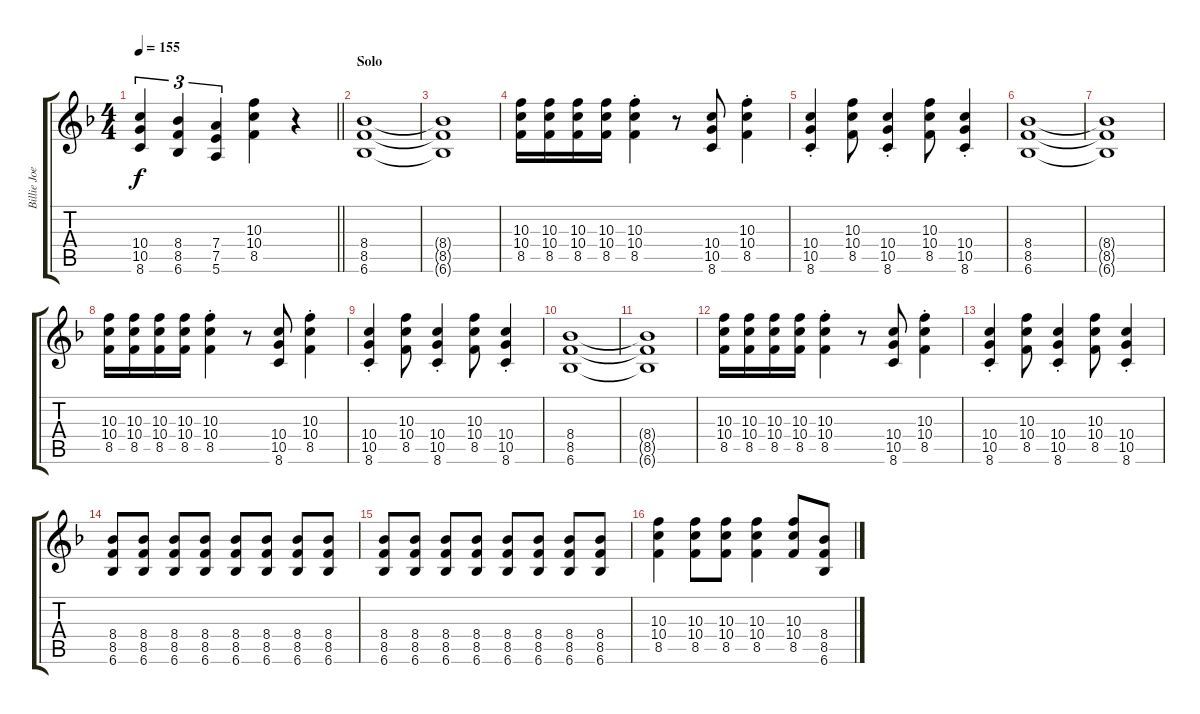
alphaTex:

\track ("Billie Joe (Rhthym Guitar)" "Billie Joe") {instrument distortionguitar}
\staff {score tabs}
\tuning (E4 B3 G3 D3 A2 E2) {hide}
\ts (4 4)
\tempo 155
\clef g2
\barLineRight lightlight
\ks f
(10.4 10.5 8.6).4{tu (3 2) dy f} (8.4 8.5 6.6).4{tu (3 2)} (7.4 7.5 5.6).4{tu (3 2)} (10.3 10.4 8.5).4 r.4 |
\section ("" "Solo")
(8.4 8.5 6.6).1{balance 0} |
(8.4{t} 8.5{t} 6.6{t}).1 |
(10.3 10.4 8.5).16 (10.3 10.4 8.5).16 (10.3 10.4 8.5).16 (10.3 10.4 8.5).16 (10.3{st} 10.4{st} 8.5{st}).4 r.8 (10.4 10.5 8.6).8 (10.3{st} 10.4{st} 8.5{st}).4 |
(10.4{st} 10.5{st} 8.6{st}).4 (10.3 10.4 8.5).8 (10.4{st} 10.5{st} 8.6{st}).4 (10.3 10.4 8.5).8 (10.4{st} 10.5{st} 8.6{st}).4 |
(8.4 8.5 6.6).1 |
(8.4{t} 8.5{t} 6.6{t}).1 |
(10.3 10.4 8.5).16 (10.3 10.4 8.5).16 (10.3 10.4 8.5).16 (10.3 10.4 8.5).16 (10.3{st} 10.4{st} 8.5{st}).4 r.8 (10.4 10.5 8.6).8 (10.3{st} 10.4{st} 8.5{st}).4 |
(10.4{st} 10.5{st} 8.6{st}).4 (10.3 10.4 8.5).8 (10.4{st} 10.5{st} 8.6{st}).4 (10.3 10.4 8.5).8 (10.4{st} 10.5{st} 8.6{st}).4 |
(8.4 8.5 6.6).1 |
(8.4{t} 8.5{t} 6.6{t}).1 |
(10.3 10.4 8.5).16 (10.3 10.4 8.5).16 (10.3 10.4 8.5).16 (10.3 10.4 8.5).16 (10.3{st} 10.4{st} 8.5{st}).4 r.8 (10.4 10.5 8.6).8 (10.3{st} 10.4{st} 8.5{st}).4 |
(10.4{st} 10.5{st} 8.6{st}).4 (10.3 10.4 8.5).8 (10.4{st} 10.5{st} 8.6{st}).4 (10.3 10.4 8.5).8 (10.4{st} 10.5{st} 8.6{st}).4 |
(8.4 8.5 6.6).8 (8.4 8.5 6.6).8 (8.4 8.5 6.6).8 (8.4 8.5 6.6).8 (8.4 8.5 6.6).8 (8.4 8.5 6.6).8 (8.4 8.5 6.6).8 (8.4 8.5 6.6).8 |
(8.4 8.5 6.6).8 (8.4 8.5 6.6).8 (8.4 8.5 6.6).8 (8.4 8.5 6.6).8 (8.4 8.5 6.6).8 (8.4 8.5 6.6).8 (8.4 8.5 6.6).8 (8.4 8.5 6.6).8 |
(10.3 10.4 8.5).4{balance 8} (10.3 10.4 8.5).8 (10.3 10.4 8.5).8 (10.3 10.4 8.5).4 (10.3 10.4 8.5).8 (8.4 8.5 6.6).8
